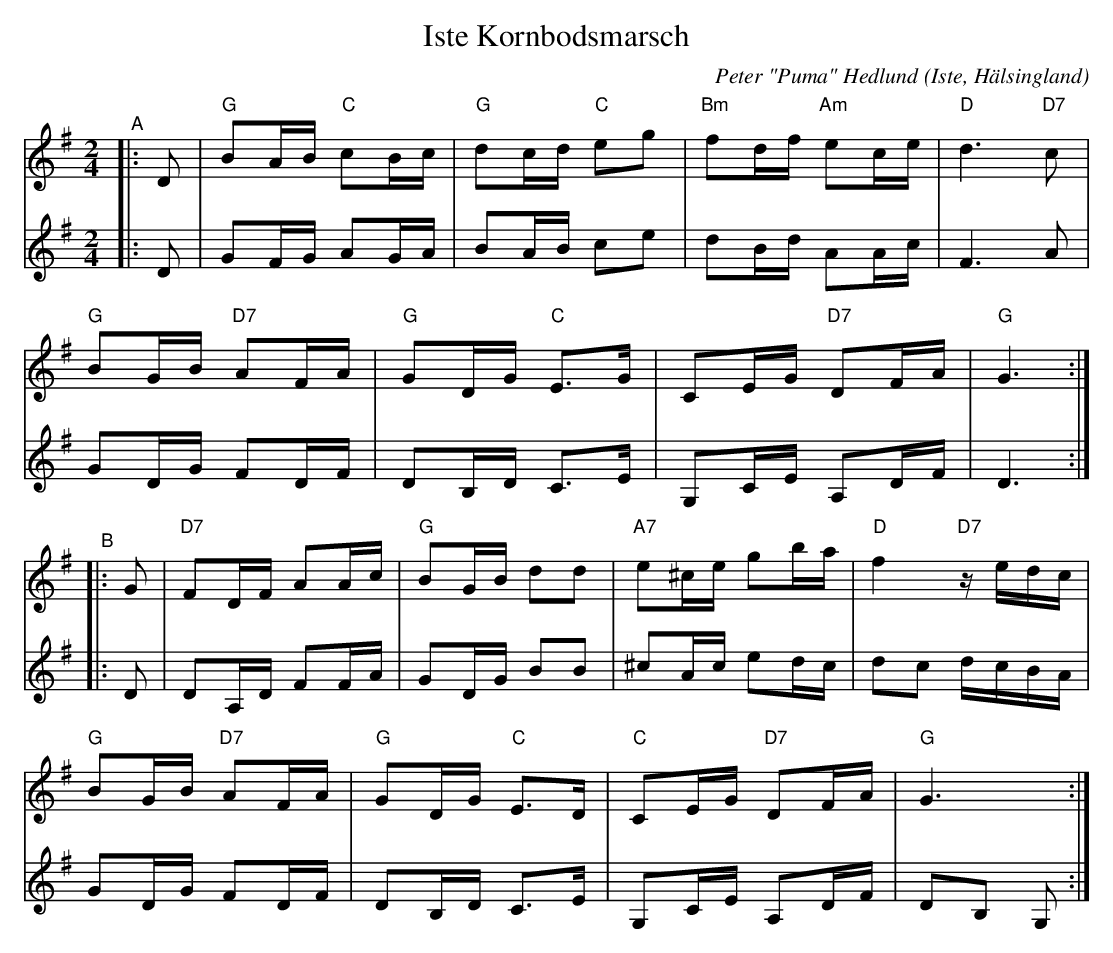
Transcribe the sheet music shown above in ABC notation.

X:1
T: Iste Kornbodsmarsch
C: Peter "Puma" Hedlund
O: Iste, H\"alsingland
M: 2/4
L: 1/16
K: G
V: 1 staves=2
"^A"|: D2 |\
"G"B2AB  "C"c2Bc | "G"d2cd "C"e2g2 | "Bm"f2df "Am"e2ce | "D"d6 "D7"c2 |
"G"B2GB "D7"A2FA | "G"G2DG "C"E3G | C2EG "D7"D2FA | "G"G6 :|
"^B"|: G2 |\
"D7"F2DF A2Ac | "G"B2GB d2d2 | "A7"e2^ce g2ba | "D"f4 "D7"zedc |
"G"B2GB "D7"A2FA | "G"G2DG "C"E3D | "C"C2EG "D7"D2FA | "G"G6 :|
V: 2
|: D2 |\
G2FG A2GA | B2AB c2e2 | d2Bd A2Ac | F6 A2 |
G2DG F2DF | D2B,D C3E | G,2CE A,2DF | D6 :|
|: D2 |\
D2A,D F2FA | G2DG B2B2 | ^c2Ac e2dc | d2c2 dcBA |
G2DG F2DF | D2B,D C3E | G,2CE A,2DF | D2B,2 G,2 :|
